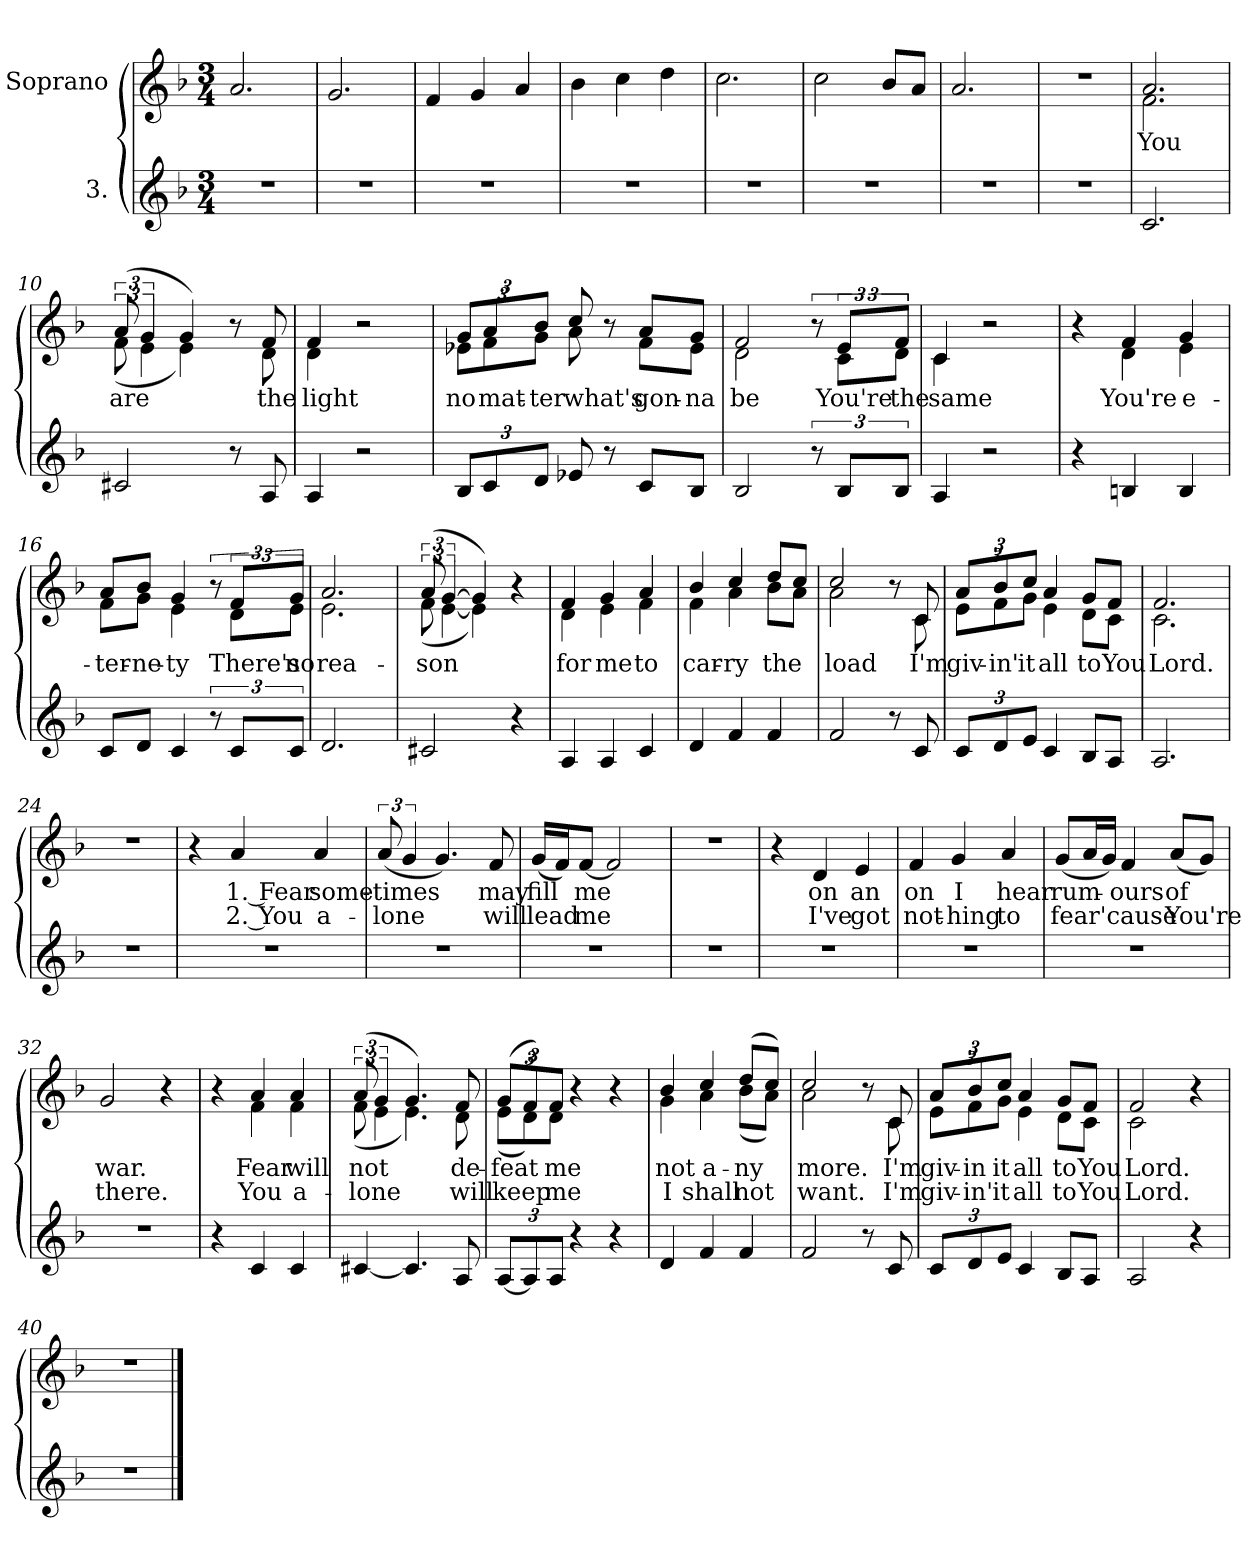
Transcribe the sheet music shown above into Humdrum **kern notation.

**kern	**kern	**text	**text
*part2	*part1	*part1	*part1
*staff2	*staff1	*staff1	*staff1
*I"3.	*I"Soprano	*	*
*clefG2	*clefG2	*	*
*k[b-]	*k[b-]	*	*
*M3/4	*M3/4	*	*
=1	=1	=1	=1
2.r	2.a!/	.	.
=2	=2	=2	=2
2.r	2.g!/	.	.
=3	=3	=3	=3
2.r	4f!/	.	.
.	4g!/	.	.
.	4a!/	.	.
=4	=4	=4	=4
2.r	4b-!\	.	.
.	4cc!\	.	.
.	4dd!\	.	.
=5	=5	=5	=5
2.r	2.cc!\	.	.
=6	=6	=6	=6
2.r	2cc!\	.	.
.	8b-!/L	.	.
.	8a!/J	.	.
=7	=7	=7	=7
2.r	2.a!/	.	.
=8	=8	=8	=8
2.r	2.r	.	.
!!LO:LB:g=z
=9	=9	=9	=9
!	!	!LO:LY:b	!
*	*^	*	*
2.c/	2.a/	2.f\	You	.
=10	=10	=10	=10	=10
!	!	!	!LO:LY:b	!
2c#X/	(>12a/	(12f\	are	.
.	6g/	6e\	.	.
.	4g/)	4e\)	.	.
8r	8r	8ryy	.	.
!	!	!	!LO:LY:b	!
8A/	8f/	8d\	the	.
=11	=11	=11	=11	=11
!	!	!	!LO:LY:b	!
4A/	4f/	4d\	light	.
2r	2r	2ryy	.	.
=12	=12	=12	=12	=12
*Xbrackettup	*Xbrackettup	*	*	*
!	!	!	!LO:LY:b	!
12B-/L	12g/L	12e-X\L	no	.
!	!	!	!LO:LY:b	!
12c/	12a/	12f\	mat-	.
!	!	!	!LO:LY:b	!
12d/J	12b-/J	12g\J	-ter	.
!	!	!	!LO:LY:b	!
8e-X/	8cc/	8a\	what's	.
8r	8r	8ryy	.	.
!	!	!	!LO:LY:b	!
8c/L	8a/L	8f\L	gon-	.
!	!	!	!LO:LY:b	!
8B-/J	8g/J	8e-\J	-na	.
=13	=13	=13	=13	=13
!	!	!	!LO:LY:b	!
2B-/	2f/	2d\	be	.
*brackettup	*brackettup	*	*	*
12r	12r	12ryy	.	.
!	!	!	!LO:LY:b	!
12B-/L	12e/L	12c\L	You're	.
!	!	!	!LO:LY:b	!
12B-/J	12f/J	12d\J	the	.
=14	=14	=14	=14	=14
!	!	!	!LO:LY:b	!
4A/	4c/	4c\	same	.
2r	2r	2ryy	.	.
=15	=15	=15	=15	=15
4r	4r	4ryy	.	.
!	!	!	!LO:LY:b	!
4Bn/	4f/	4d\	You're	.
!	!	!	!LO:LY:b	!
4B/	4g/	4e\	e-	.
!!LO:LB:g=z	!!
=16	=16	=16	=16	=16
!	!	!	!LO:LY:b	!
8c/L	8a/L	8f\L	-ter-	.
!	!	!	!LO:LY:b	!
8d/J	8b-/J	8g\J	-ne-	.
!	!	!	!LO:LY:b	!
4c/	4g/	4e\	-ty	.
12r	12r	12ryy	.	.
!	!	!	!LO:LY:b	!
12c/L	12f/L	12d\L	There's	.
!	!	!	!LO:LY:b	!
12c/J	12g/J	12e\J	no	.
=17	=17	=17	=17	=17
!	!	!	!LO:LY:b	!
2.d/	2.a/	2.e\	rea-	.
=18	=18	=18	=18	=18
!	!	!	!LO:LY:b	!
2c#X/	(12a/	(12f\	-son	.
.	[6g/	[6e\	.	.
.	4g/])	4e\])	.	.
4r	4r	4ryy	.	.
=19	=19	=19	=19	=19
!	!	!	!LO:LY:b	!
4A/	4f/	4d\	for	.
!	!	!	!LO:LY:b	!
4A/	4g/	4e\	me	.
!	!	!	!LO:LY:b	!
4c/	4a/	4f\	to	.
=20	=20	=20	=20	=20
!	!	!	!LO:LY:b	!
4d/	4b-/	4f\	car-	.
!	!	!	!LO:LY:b	!
4f/	4cc/	4a\	-ry	.
!	!	!	!LO:LY:b	!
4f/	8dd/L	8b-\L	the	.
.	8cc/J	8a\J	.	.
=21	=21	=21	=21	=21
!	!	!	!LO:LY:b	!
2f/	2cc/	2a\	load	.
8r	8r	8ryy	.	.
!	!	!	!LO:LY:b	!
8c/	8c/	8c\	I'm	.
!!LO:LB:g=z	!!
=22	=22	=22	=22	=22
*Xbrackettup	*Xbrackettup	*	*	*
!	!	!	!LO:LY:b	!
12c/L	12a/L	12e\L	giv-	.
!	!	!	!LO:LY:b	!
12d/	12b-/	12f\	-in'	.
!	!	!	!LO:LY:b	!
12e/J	12cc/J	12g\J	it	.
!	!	!	!LO:LY:b	!
4c/	4a/	4e\	all	.
!	!	!	!LO:LY:b	!
8B-/L	8g/L	8d\L	to	.
!	!	!	!LO:LY:b	!
8A/J	8f/J	8c\J	You	.
=23	=23	=23	=23	=23
!	!	!	!LO:LY:b	!
2.A/	2.f/	2.c\	Lord.	.
*	*v	*v	*	*
=24	=24	=24	=24
2.r	2.r	.	.
!!LO:LB:g=z
=25	=25	=25	=25
2.r	4r	.	.
!	!	!LO:LY:b	!LO:LY:b
.	4a/	1. Fear	2. You
!	!	!LO:LY:b	!LO:LY:b
.	4a/	some-	a-
=26	=26	=26	=26
*	*brackettup	*	*
!	!	!LO:LY:b	!LO:LY:b
2.r	(12a/	-times	-lone
.	6g/	.	.
.	4.g/)	.	.
!	!	!LO:LY:b	!LO:LY:b
.	8f/	may	will
=27	=27	=27	=27
!	!	!LO:LY:b	!LO:LY:b
2.r	(16g/LL	fill	lead
.	16f/J)	.	.
!	!	!LO:LY:b	!LO:LY:b
.	[8f/J	me	me
.	2f/]	.	.
=28	=28	=28	=28
2.r	2.r	.	.
=29	=29	=29	=29
2.r	4r	.	.
!	!	!LO:LY:b	!LO:LY:b
.	4d/	on	I've
!	!	!LO:LY:b	!LO:LY:b
.	4e/	an	got
=30	=30	=30	=30
!	!	!LO:LY:b	!LO:LY:b
2.r	4f/	on	not-
!	!	!LO:LY:b	!LO:LY:b
.	4g/	I	-hing
!	!	!LO:LY:b	!LO:LY:b
.	4a/	hear	to
=31	=31	=31	=31
!	!	!LO:LY:b	!LO:LY:b
2.r	(8g/L	rum-	fear
.	16a/L	.	.
.	16g/JJ)	.	.
!	!	!LO:LY:b	!LO:LY:b
.	4f/	-ours	'cause
!	!	!LO:LY:b	!LO:LY:b
.	(8a/L	of	You're
.	8g/J)	.	.
!!LO:PB:g=z
=32	=32	=32	=32
!	!	!LO:LY:b	!LO:LY:b
2.r	2g/	war.	there.
.	4r	.	.
=33	=33	=33	=33
*	*^	*	*
4r	4r	4ryy	.	.
!	!	!	!LO:LY:b	!LO:LY:b
4c/	4a/	4f\	Fear	You
!	!	!	!LO:LY:b	!LO:LY:b
4c/	4a/	4f\	will	a-
=34	=34	=34	=34	=34
!	!	!	!LO:LY:b	!LO:LY:b
[4c#X/	(12a/	(12f\	not	-lone
.	6g/	6e\	.	.
4.c#/]	4.g/)	4.e\)	.	.
!	!	!	!LO:LY:b	!LO:LY:b
8A/	8f/	8d\	de-	will
=35	=35	=35	=35	=35
*	*Xbrackettup	*	*	*
!	!	!	!LO:LY:b	!LO:LY:b
[12A/L	(12g/L	(12e\L	-feat	keep
12A/]	12f/)	12d\)	.	.
!	!	!	!LO:LY:b	!LO:LY:b
12A/J	12f/J	12d\J	me	me
4r	4r	2ryy	.	.
4r	4r	.	.	.
=36	=36	=36	=36	=36
!	!	!	!LO:LY:b	!LO:LY:b
4d/	4b-/	4g\	not	I
!	!	!	!LO:LY:b	!LO:LY:b
4f/	4cc/	4a\	a-	shall
!	!	!	!LO:LY:b	!LO:LY:b
4f/	(8dd/L	(8b-\L	-ny	not
.	8cc/J)	8a\J)	.	.
=37	=37	=37	=37	=37
!	!	!	!LO:LY:b	!LO:LY:b
2f/	2cc/	2a\	more.	want.
8r	8r	8ryy	.	.
!	!	!	!LO:LY:b	!LO:LY:b
8c/	8c/	8c\	I'm	I'm
!!LO:LB:g=z	!!
=38	=38	=38	=38	=38
!	!	!	!LO:LY:b	!LO:LY:b
12c/L	12a/L	12e\L	giv-	giv-
!	!	!	!LO:LY:b	!LO:LY:b
12d/	12b-/	12f\	-in	-in'
!	!	!	!LO:LY:b	!LO:LY:b
12e/J	12cc/J	12g\J	it	it
!	!	!	!LO:LY:b	!LO:LY:b
4c/	4a/	4e\	all	all
!	!	!	!LO:LY:b	!LO:LY:b
8B-/L	8g/L	8d\L	to	to
!	!	!	!LO:LY:b	!LO:LY:b
8A/J	8f/J	8c\J	You	You
=39	=39	=39	=39	=39
!	!	!	!LO:LY:b	!LO:LY:b
2A/	2f/	2c\	Lord.	Lord.
4r	4r	4ryy	.	.
*	*v	*v	*	*
=40	=40	=40	=40
2.r	2.r	.	.
==	==	==	==
*-	*-	*-	*-
